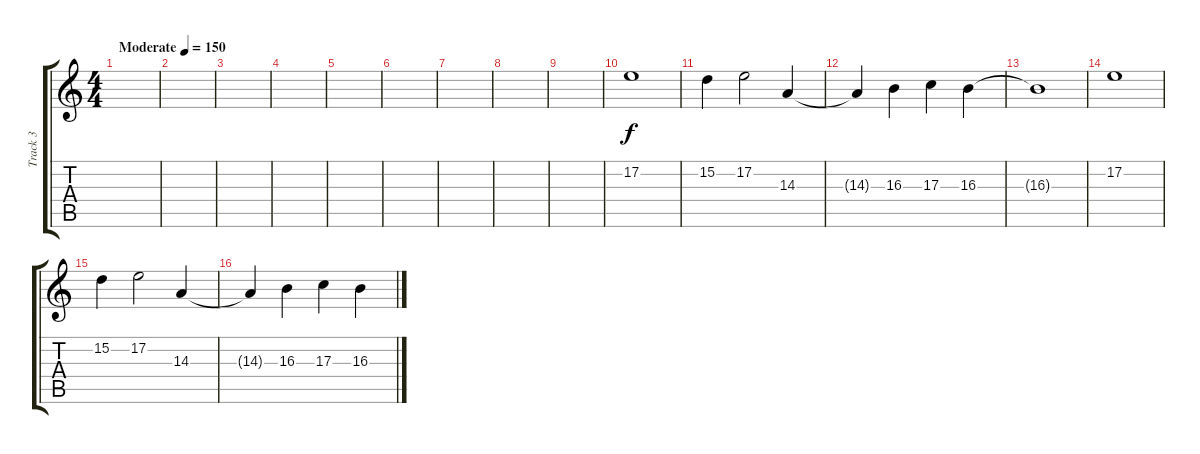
\track ("Track 3" "Track 3") {instrument synthstrings1}
\staff {score tabs}
\tuning (E4 B3 G3 D3 A2 E2) {hide}
\ts (4 4)
\tempo (150 "Moderate")
\clef g2
\ks c
|
|
|
|
|
|
|
|
|
17.2.1 |
15.2.4 17.2.2 14.3.4 |
14.3{t}.4 16.3.4 17.3.4 16.3.4 |
16.3{t}.1 |
17.2.1 |
15.2.4 17.2.2 14.3.4 |
14.3{t}.4 16.3.4 17.3.4 16.3.4
